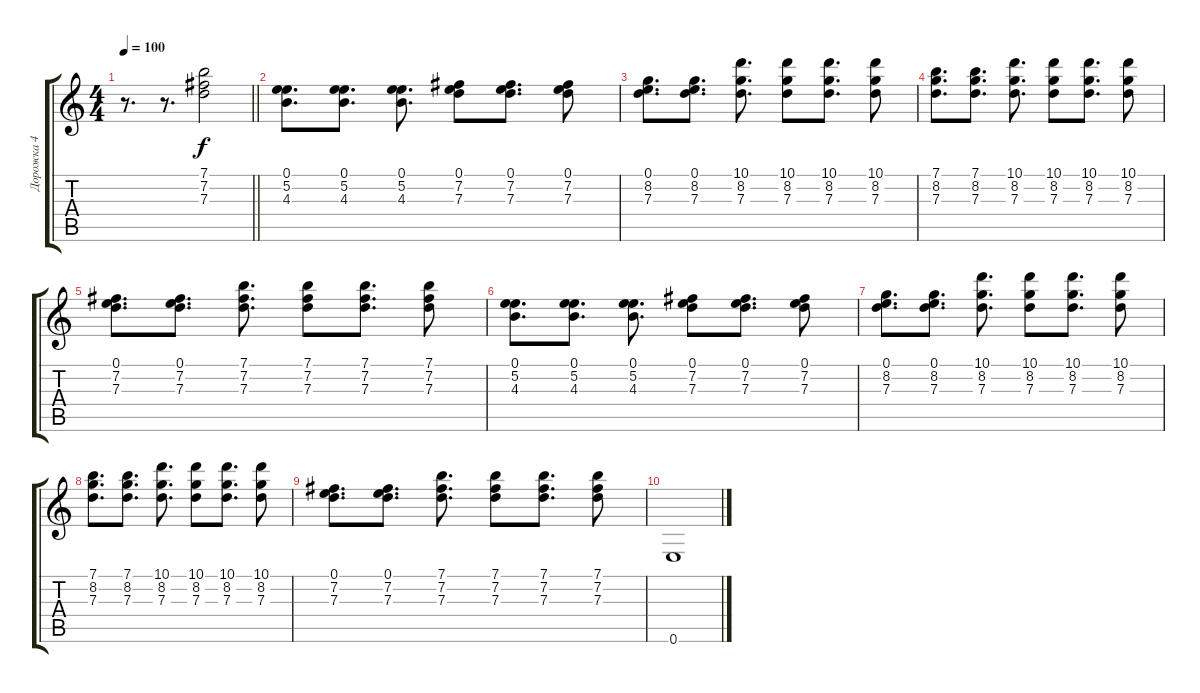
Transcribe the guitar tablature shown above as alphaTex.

\track ("Дорожка 4" "Дорожка 4") {instrument overdrivenguitar}
\staff {score tabs}
\tuning (E4 B3 G3 D3 A2 E2) {hide}
\ts (4 4)
\tempo 100
\clef g2
\barLineRight lightlight
\ks c
r.8{d dy f} r.8{d} (7.1 7.2 7.3).2 |
(0.1 5.2 4.3).8{d} (0.1 5.2 4.3).8{d} (0.1 5.2 4.3).8{d} (0.1 7.2 7.3).8 (0.1 7.2 7.3).8{d} (0.1 7.2 7.3).8 |
(0.1 8.2 7.3).8{d} (0.1 8.2 7.3).8{d} (10.1 8.2 7.3).8{d} (10.1 8.2 7.3).8 (10.1 8.2 7.3).8{d} (10.1 8.2 7.3).8 |
(7.1 8.2 7.3).8{d} (7.1 8.2 7.3).8{d} (10.1 8.2 7.3).8{d} (10.1 8.2 7.3).8 (10.1 8.2 7.3).8{d} (10.1 8.2 7.3).8 |
(0.1 7.2 7.3).8{d} (0.1 7.2 7.3).8{d} (7.1 7.2 7.3).8{d} (7.1 7.2 7.3).8 (7.1 7.2 7.3).8{d} (7.1 7.2 7.3).8 |
(0.1 5.2 4.3).8{d} (0.1 5.2 4.3).8{d} (0.1 5.2 4.3).8{d} (0.1 7.2 7.3).8 (0.1 7.2 7.3).8{d} (0.1 7.2 7.3).8 |
(0.1 8.2 7.3).8{d} (0.1 8.2 7.3).8{d} (10.1 8.2 7.3).8{d} (10.1 8.2 7.3).8 (10.1 8.2 7.3).8{d} (10.1 8.2 7.3).8 |
(7.1 8.2 7.3).8{d} (7.1 8.2 7.3).8{d} (10.1 8.2 7.3).8{d} (10.1 8.2 7.3).8 (10.1 8.2 7.3).8{d} (10.1 8.2 7.3).8 |
(0.1 7.2 7.3).8{d} (0.1 7.2 7.3).8{d} (7.1 7.2 7.3).8{d} (7.1 7.2 7.3).8 (7.1 7.2 7.3).8{d} (7.1 7.2 7.3).8 |
0.6.1
